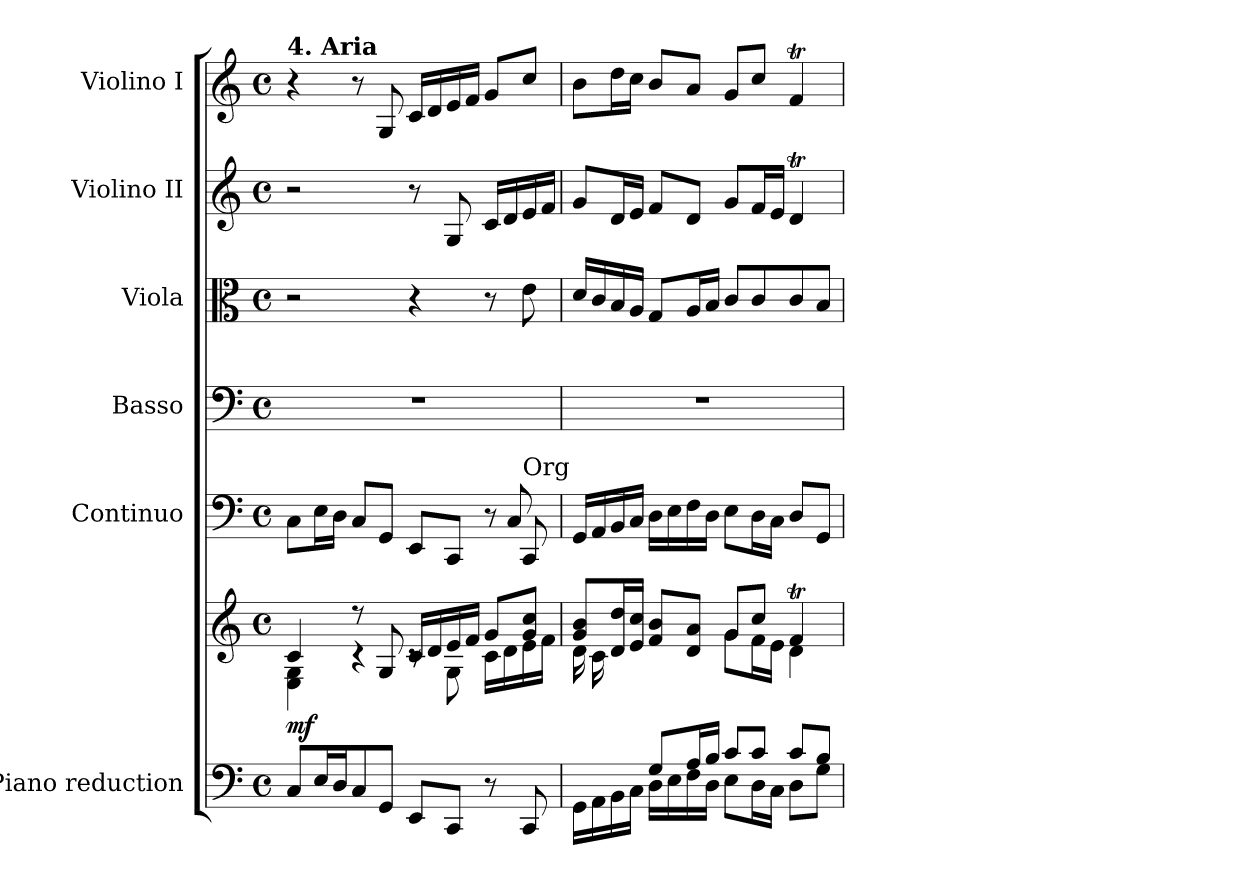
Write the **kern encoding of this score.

**kern	**kern	**dynam	**kern	**kern	**kern	**kern	**kern
*part6	*part6	*part6	*part5	*part4	*part3	*part2	*part1
*staff7	*staff6	*staff6/7	*staff5	*staff4	*staff3	*staff2	*staff1
*I"Piano reduction	*	*	*I"Continuo	*I"Basso	*I"Viola	*I"Violino II	*I"Violino I
*I'Pno	*	*	*	*	*I'Vla	*I'Vln	*I'Vln
*clefF4	*clefG2	*	*clefF4	*clefF4	*clefC3	*clefG2	*clefG2
*k[]	*k[]	*	*k[]	*k[]	*k[]	*k[]	*k[]
*M4/4	*M4/4	*	*M4/4	*M4/4	*M4/4	*M4/4	*M4/4
*met(c)	*met(c)	*	*met(c)	*met(c)	*met(c)	*met(c)	*met(c)
=1	=1	=1	=1	=1	=1	=1	=1
*	*^	*	*^	*	*	*	*
!	!	!	!	!	!	!	!	!	!LO:TX:a:B:t=4. Aria
!	!	!	!LO:DY:b	!	!	!	!	!	!
8C/L	4c/	4E\ 4G\	mf	8C\L	2..ryy	1r	2r	2r	4r
16E/L	.	.	.	16E\L	.	.	.	.	.
16D/J	.	.	.	16D\JJ	.	.	.	.	.
8C/	8r	4rc	.	8C/L	.	.	.	.	8r
8GG/J	8G/	.	.	8GG/J	.	.	.	.	8G/
8EE/L	16c/LL	8rc	.	8EE/L	.	.	4r	8r	16c/LL
.	16d/	.	.	.	.	.	.	.	16d/
8CC/J	16e/	8G\	.	8CC/J	.	.	.	8G/	16e/
.	16f/JJ	.	.	.	.	.	.	.	16f/JJ
8r	8g/L	16c\LL	.	8r	.	.	8r	16c/LL	8g/L
.	.	16d\	.	.	.	.	.	16d/	.
!	!	!	!	!LO:TX:a:t=Org	!	!	!	!	!
8CC/	8g/ 8cc/J	16e\	.	8CC/	8C!/	.	8e\	16e/	8cc/J
.	.	16f\JJ	.	.	.	.	.	16f/JJ	.
*	*	*	*	*v	*v	*	*	*	*
=2	=2	=2	=2	=2	=2	=2	=2	=2
*^	*	*^	*	*	*	*	*	*
8ryy	16GG\LL	8g/ 8b/L	2ryy	16d\LL	.	16GG/LL	1r	16d/LL	8g/L	8b\L
.	16AA\	.	.	16c\	.	16AA/	.	16c/	.	.
16B/	16BB\	16d/ 16dd/L	.	2..ryy	.	16BB/	.	16B/	16d/L	16dd\L
16A/JJ	16C\JJ	16e/ 16cc/JJ	.	.	.	16C/JJ	.	16A/JJ	16e/JJ	16cc\JJ
8G/L	16D\LL	8f/ 8b/L	.	.	.	16D\LL	.	8G/L	8f/L	8b/L
.	16E\	.	.	.	.	16E\	.	.	.	.
16A/L	16F\	8d/ 8a/J	.	.	.	16F\	.	16A/L	8d/J	8a/J
16B/JJ	16D\JJ	.	.	.	.	16D\JJ	.	16B/JJ	.	.
8c/L	8E\L	8g/L	8g\L	.	.	8E\L	.	8c/L	8g/L	8g/L
8c/J	16D\L	8cc/J	16f\L	.	.	16D\L	.	8c/	16f/L	8cc/J
.	16C\JJ	.	16e\JJ	.	.	16C\JJ	.	.	16e/JJ	.
8c/L	8D\L	4fT/	4d\	.	.	8D/L	.	8c/	4dT/	4fT/
8B/J	8G\J	.	.	.	.	8GG/J	.	8B/J	.	.
*v	*v	*	*	*	*	*	*	*	*	*
*	*v	*v	*v	*	*	*	*	*	*
=	=	=	=	=	=	=	=
*-	*-	*-	*-	*-	*-	*-	*-
